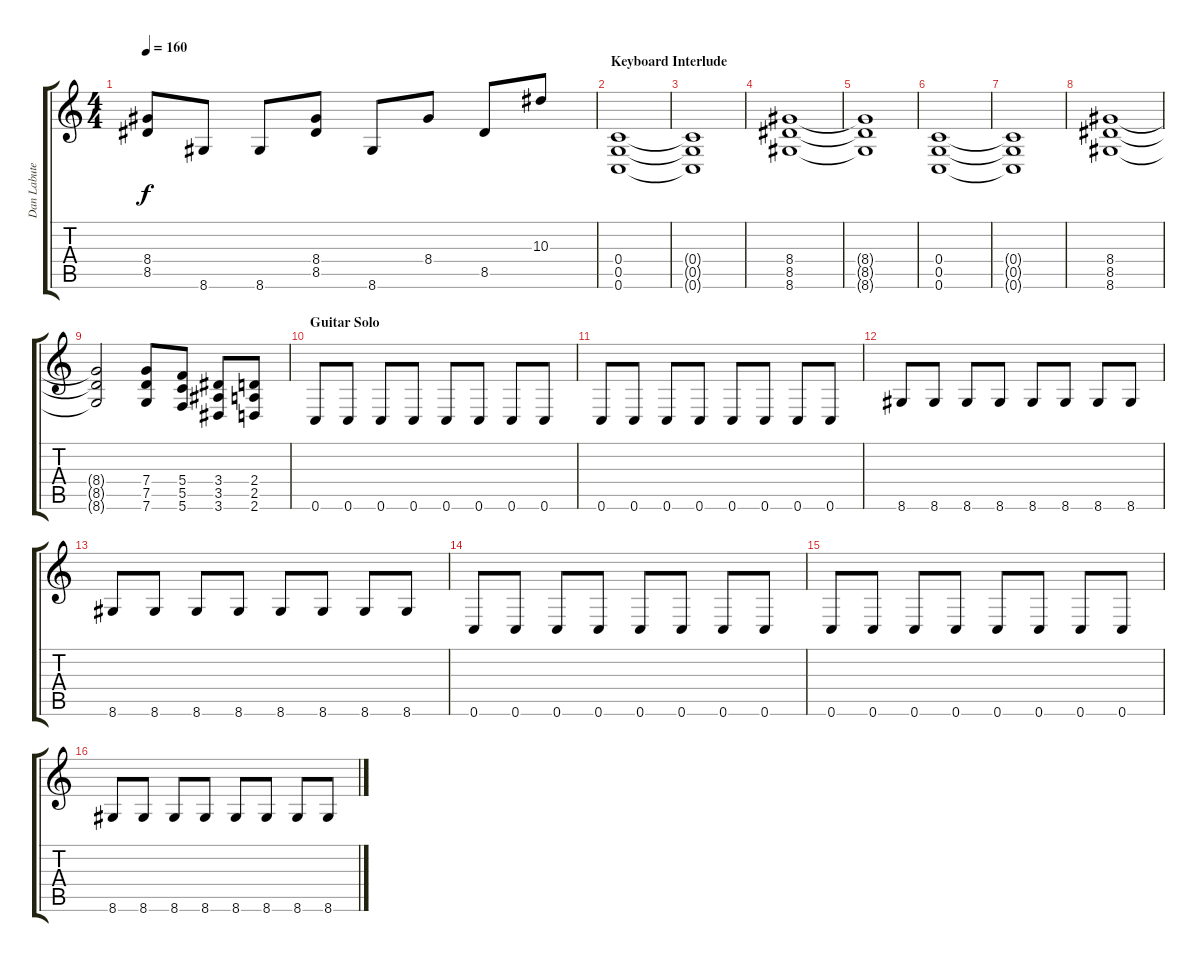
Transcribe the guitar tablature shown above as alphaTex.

\track ("Dan Labute" "Dan Labute") {instrument distortionguitar}
\staff {score tabs}
\tuning (D4 A3 F3 C3 G2 C2) {hide}
\ts (4 4)
\tempo 160
\clef g2
\ks c
(8.4 8.5).8{dy f} 8.6.8 8.6.8 (8.4 8.5).8 8.6.8 8.4.8 8.5.8 10.3.8 |
\section ("" "Keyboard Interlude")
(0.4 0.5 0.6).1 |
(0.4{t} 0.5{t} 0.6{t}).1 |
(8.4 8.5 8.6).1 |
(8.4{t} 8.5{t} 8.6{t}).1 |
(0.4 0.5 0.6).1 |
(0.4{t} 0.5{t} 0.6{t}).1 |
(8.4 8.5 8.6).1 |
(8.4{t} 8.5{t} 8.6{t}).2 (7.4 7.5 7.6).8 (5.4 5.5 5.6).8 (3.4 3.5 3.6).8 (2.4 2.5 2.6).8 |
\section ("" "Guitar Solo")
0.6.8 0.6.8 0.6.8 0.6.8 0.6.8 0.6.8 0.6.8 0.6.8 |
0.6.8 0.6.8 0.6.8 0.6.8 0.6.8 0.6.8 0.6.8 0.6.8 |
8.6.8 8.6.8 8.6.8 8.6.8 8.6.8 8.6.8 8.6.8 8.6.8 |
8.6.8 8.6.8 8.6.8 8.6.8 8.6.8 8.6.8 8.6.8 8.6.8 |
0.6.8 0.6.8 0.6.8 0.6.8 0.6.8 0.6.8 0.6.8 0.6.8 |
0.6.8 0.6.8 0.6.8 0.6.8 0.6.8 0.6.8 0.6.8 0.6.8 |
8.6.8 8.6.8 8.6.8 8.6.8 8.6.8 8.6.8 8.6.8 8.6.8
